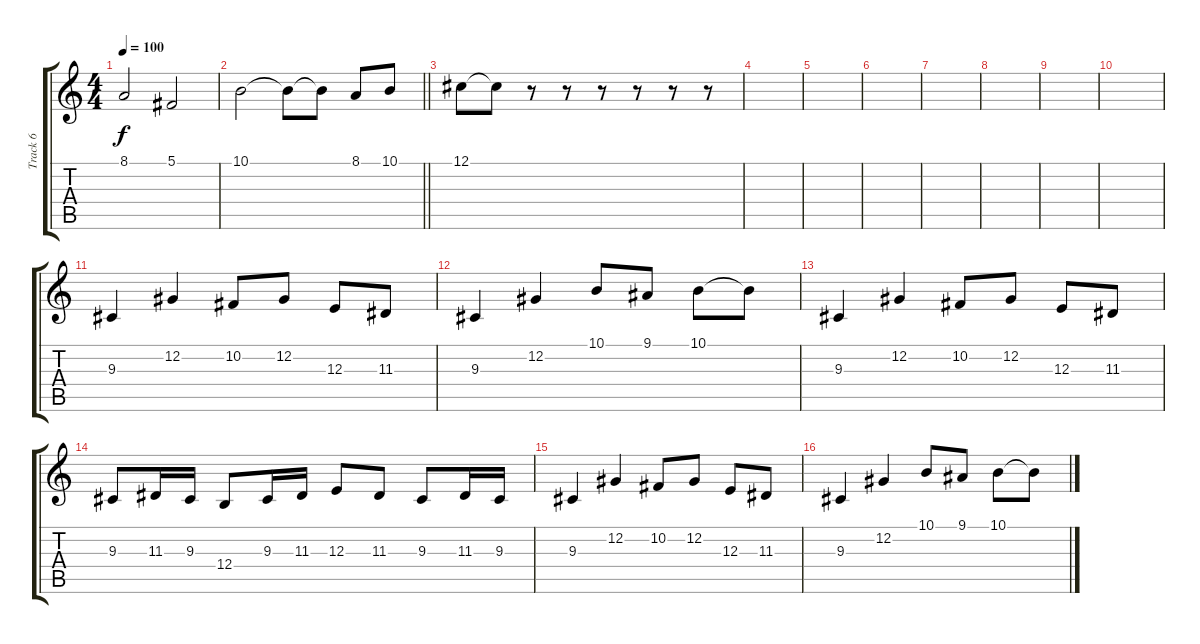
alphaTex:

\track ("Track 6" "Track 6") {instrument flute}
\staff {score tabs}
\tuning (Db4 Ab3 E3 B2 Gb2 B1) {hide}
\ts (4 4)
\tempo 100
\clef g2
\ks c
8.1.2{dy f} 5.1.2 |
\barLineRight lightlight
10.1.2 10.1{t}.8 10.1{t}.8 8.1.8 10.1.8 |
\section ("" " ")
12.1.8 12.1{t}.8 r.8 r.8 r.8 r.8 r.8 r.8 |
|
|
|
|
|
|
|
9.3.4 12.2.4 10.2.8 12.2.8 12.3.8 11.3.8 |
9.3.4 12.2.4 10.1.8 9.1.8 10.1.8 10.1{t}.8 |
9.3.4 12.2.4 10.2.8 12.2.8 12.3.8 11.3.8 |
9.3.8 11.3.16 9.3.16 12.4.8 9.3.16 11.3.16 12.3.8 11.3.8 9.3.8 11.3.16 9.3.16 |
9.3.4 12.2.4 10.2.8 12.2.8 12.3.8 11.3.8 |
9.3.4 12.2.4 10.1.8 9.1.8 10.1.8 10.1{t}.8
